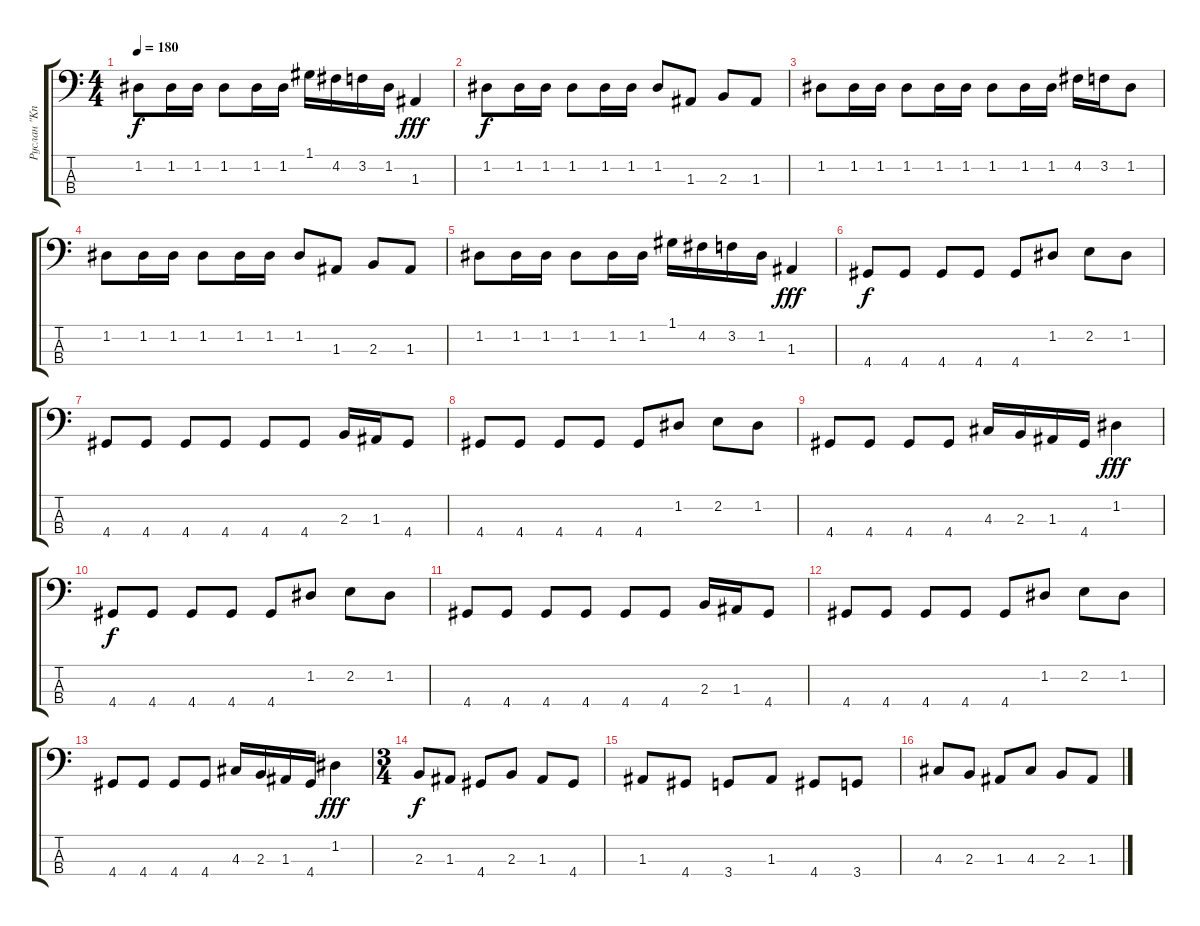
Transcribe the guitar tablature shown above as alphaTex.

\track ("Руслан \"Kniaz\"" "Руслан \"Kn") {instrument electricbassfinger}
\staff {score tabs}
\tuning (G2 D2 A1 E1) {hide}
\ts (4 4)
\tempo 180
\clef f4
\ks c
1.2.8{dy f} 1.2.16 1.2.16 1.2.8 1.2.16 1.2.16 1.1.16 4.2.16 3.2.16 1.2.16 1.3.4{dy fff} |
1.2.8{dy f} 1.2.16 1.2.16 1.2.8 1.2.16 1.2.16 1.2.8 1.3.8 2.3.8 1.3.8 |
1.2.8 1.2.16 1.2.16 1.2.8 1.2.16 1.2.16 1.2.8 1.2.16 1.2.16 4.2.16 3.2.16 1.2.8 |
1.2.8 1.2.16 1.2.16 1.2.8 1.2.16 1.2.16 1.2.8 1.3.8 2.3.8 1.3.8 |
1.2.8 1.2.16 1.2.16 1.2.8 1.2.16 1.2.16 1.1.16 4.2.16 3.2.16 1.2.16 1.3.4{dy fff} |
4.4.8{dy f} 4.4.8 4.4.8 4.4.8 4.4.8 1.2.8 2.2.8 1.2.8 |
4.4.8 4.4.8 4.4.8 4.4.8 4.4.8 4.4.8 2.3.16 1.3.16 4.4.8 |
4.4.8 4.4.8 4.4.8 4.4.8 4.4.8 1.2.8 2.2.8 1.2.8 |
4.4.8 4.4.8 4.4.8 4.4.8 4.3.16 2.3.16 1.3.16 4.4.16 1.2.4{dy fff} |
4.4.8{dy f} 4.4.8 4.4.8 4.4.8 4.4.8 1.2.8 2.2.8 1.2.8 |
4.4.8 4.4.8 4.4.8 4.4.8 4.4.8 4.4.8 2.3.16 1.3.16 4.4.8 |
4.4.8 4.4.8 4.4.8 4.4.8 4.4.8 1.2.8 2.2.8 1.2.8 |
4.4.8 4.4.8 4.4.8 4.4.8 4.3.16 2.3.16 1.3.16 4.4.16 1.2.4{dy fff} |
\ts (3 4)
2.3.8{dy f} 1.3.8 4.4.8 2.3.8 1.3.8 4.4.8 |
1.3.8 4.4.8 3.4.8 1.3.8 4.4.8 3.4.8 |
4.3.8 2.3.8 1.3.8 4.3.8 2.3.8 1.3.8
